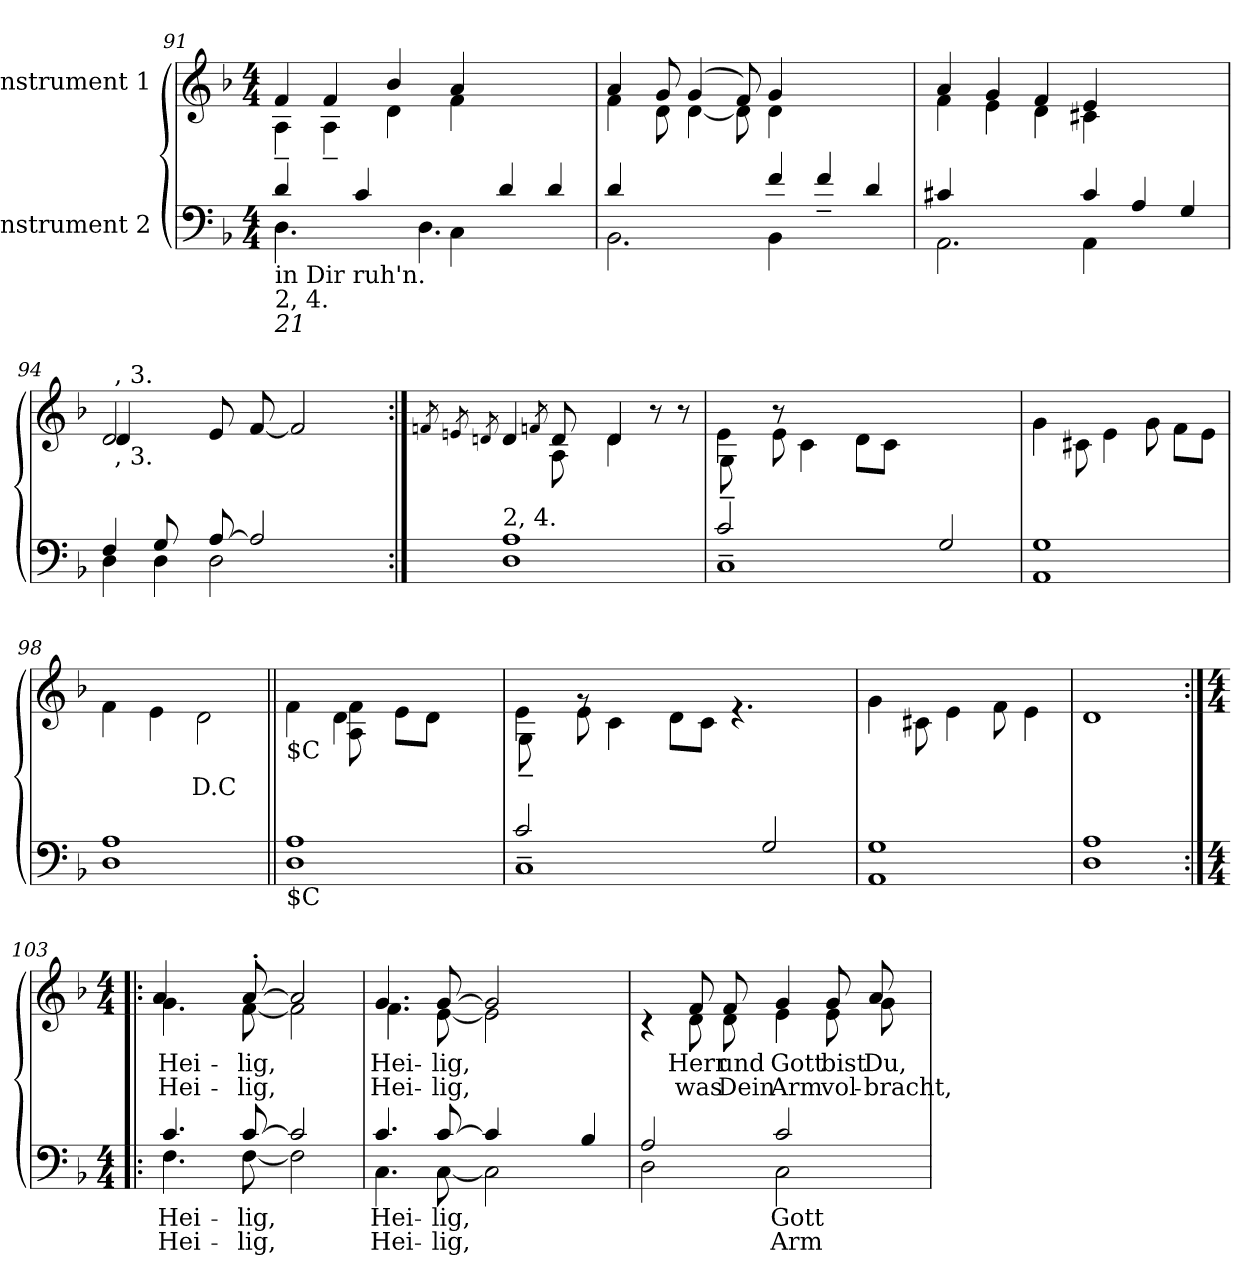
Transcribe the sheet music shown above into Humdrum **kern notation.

**kern	**text	**text	**kern	**text	**text
*part2	*part2	*part2	*part1	*part1	*part1
*staff2	*staff2	*staff2	*staff1	*staff1	*staff1
*I"Instrument 2	*	*	*I"Instrument 1	*	*
*clefF4	*	*	*clefG2	*	*
*k[b-]	*	*	*k[b-]	*	*
*F:	*	*	*F:	*	*
*M4/4	*	*	*M4/4	*	*
=91	=91	=91	=91	=91	=91
*^	*	*	*^	*	*
!LO:TX:b:t=in Dir ruh'n.	!	!	!	!	!	!	!
!LO:TX:b:t=2, 4.	!	!	!	!	!	!	!
!LO:TX:b:i:t=21	!	!	!	!	!	!	!
4.D\	4d/	.	.	4f/	4A~>\	.	.
.	2ryy	.	.	4f/	4A~>\	.	.
4c/	.	.	.	.	.	.	.
.	.	.	.	4b-/	4d\	.	.
4.D\	.	.	.	.	.	.	.
.	4C\	.	.	4a/	4f\	.	.
4d/	2ryy	.	.	2ryy	2ryy	.	.
4d/	.	.	.	.	.	.	.
=92	=92	=92	=92	=92	=92	=92	=92
2.BB-\	4d/	.	.	4a/	4f\	.	.
.	2ryy	.	.	8g/	8d\	.	.
.	.	.	.	(>4g/	[<4d\	.	.
.	.	.	.	8f/)	8d\]	.	.
4f/	4BB-\	.	.	4g/	4d\	.	.
4f~</	2ryy	.	.	2ryy	2ryy	.	.
4d/	.	.	.	.	.	.	.
=93	=93	=93	=93	=93	=93	=93	=93
2.AA\	4c#X/	.	.	4a/	4f\	.	.
.	2ryy	.	.	4g/	4e\	.	.
.	.	.	.	4f/	4d\	.	.
4c#/	4AA\	.	.	4e/	4c#X\	.	.
4A/	2ryy	.	.	2ryy	2ryy	.	.
4G/	.	.	.	.	.	.	.
=94	=94	=94	=94	=94	=94	=94	=94
*	*	*	*	*	*^	*	*
4F/	4D\	.	.	2d/	4d</	32ryy	.	.
!	!	!	!	!	!	!LO:TX:a:t=, 3.	!	!
!	!	!	!	!	!	!LO:TX:b:t=, 3.	!	!
.	.	.	.	.	.	1ryy	.	.
4D\	8G/	.	.	.	1ryy	.	.	.
.	8ryy	.	.	.	.	.	.	.
[>8A/	2D\	.	.	8e/	.	.	.	.
2A/]	.	.	.	[>8f/	.	.	.	.
.	.	.	.	2f/]	.	.	.	.
.	8ryy	.	.	.	.	.	.	.
.	.	.	.	.	.	8..ryy	.	.
8ryy	8ryy	.	.	.	.	.	.	.
*v	*v	*	*	*	*	*	*	*
*	*	*	*v	*v	*v	*	*
!!LO:LB:g=z
=95:|!	=95:|!	=95:|!	=95:|!	=95:|!	=95:|!
.	.	.	8qfn/	.	.
.	.	.	8qen/	.	.
.	.	.	8qdn/	.	.
*	*	*	*^	*	*
!LO:TX:a:t=2, 4.	!	!	!	!	!	!
1A 1D	.	.	4d/	4ryy	.	.
.	.	.	8qfn/	.	.	.
.	.	.	8d/	8A\	.	.
.	.	.	8ryy	8ryy	.	.
.	.	.	4d/	4d\	.	.
.	.	.	8ra	4ryy	.	.
.	.	.	8ra	.	.	.
=96	=96	=96	=96	=96	=96	=96
*^	*	*	*	*	*	*
1C~>	2c/	.	.	4e\	8G~>\	.	.
.	.	.	.	.	8ryy	.	.
.	.	.	.	8ra	8e\	.	.
.	.	.	.	4c\	2ryy	.	.
.	1ryy	.	.	.	.	.	.
.	.	.	.	8d\L	.	.	.
.	.	.	.	8c\J	.	.	.
.	.	.	.	2ryy	8ryy	.	.
2G/	.	.	.	.	2ryy	.	.
.	.	.	.	8ryy	.	.	.
*v	*v	*	*	*	*	*	*
*	*	*	*v	*v	*	*
=97	=97	=97	=97	=97	=97
1G 1AA	.	.	4g\	.	.
.	.	.	8c#X\	.	.
.	.	.	4e\	.	.
.	.	.	8g\	.	.
.	.	.	8f\L	.	.
.	.	.	8e\J	.	.
=98	=98	=98	=98	=98	=98
!	!	!	!	!LO:LY:b:rj	!
1A 1D	.	.	4f\	.	.
!	!	!	!	!LO:LY:b:rj	!
.	.	.	4e\	.	.
!	!	!	!	!LO:LY:b:rj	!
.	.	.	2d\	D.C	.
=99||	=99||	=99||	=99||	=99||	=99||
*	*	*	*^	*	*
!	!	!	!LO:TX:b:t=$C	!	!	!
!LO:TX:b:t=$C	!	!	!	!	!	!
1A 1D	.	.	4f\	4ryy	.	.
.	.	.	4d\	8A\ 8f\	.	.
.	.	.	.	4ryy	.	.
.	.	.	8e\L	.	.	.
.	.	.	8d\J	4.ryy	.	.
.	.	.	4ryy	.	.	.
=100	=100	=100	=100	=100	=100	=100
*^	*	*	*	*	*	*
1C~>	2c/	.	.	4e\	8G~>\	.	.
.	.	.	.	.	8ryy	.	.
.	.	.	.	8rf	8e\	.	.
.	.	.	.	4c\	4ryy	.	.
.	1ryy	.	.	.	.	.	.
.	.	.	.	8d\L	2..ryy	.	.
.	.	.	.	8c\J	.	.	.
.	.	.	.	4.rf	.	.	.
2G/	.	.	.	.	.	.	.
.	.	.	.	4ryy	.	.	.
*v	*v	*	*	*	*	*	*
*	*	*	*v	*v	*	*
=101	=101	=101	=101	=101	=101
1G 1AA	.	.	4g\	.	.
.	.	.	8c#X\	.	.
.	.	.	4e\	.	.
.	.	.	8f\	.	.
.	.	.	4e\	.	.
=102	=102	=102	=102	=102	=102
1A 1D	.	.	1d	.	.
!!LO:PB:g=z
=103:|!|:	=103:|!|:	=103:|!|:	=103:|!|:	=103:|!|:	=103:|!|:
*M4/4	*	*	*M4/4	*	*
*^	*	*	*	*	*
!	!	!LO:LY:a:rj	!LO:LY:a:rj	!	!LO:LY:b:rj	!LO:LY:b:rj
*	*	*	*	*^	*	*
4.c/	4.F\	Hei-	-Hei-	4.g\	4a/	Hei-	-Hei-
.	.	.	.	.	8ryy	.	.
!	!	!LO:LY:a:rj	!LO:LY:a:rj	!	!	!LO:LY:b:rj	!LO:LY:b:rj
[>8c/	[<8F\	-lig,	lig,	[>8a'</	[<8f\	-lig,	lig,
!	!	!LO:LY:a:rj	!LO:LY:a:rj	!	!	!LO:LY:b:rj	!LO:LY:b:rj
2c/]	2F\]	.	.	2a/]	2f\]	.	.
=104	=104	=104	=104	=104	=104	=104	=104
!	!	!LO:LY:a:rj	!LO:LY:a:rj	!	!	!LO:LY:b:rj	!LO:LY:b:rj
4.c/	4.C\	Hei-	-Hei-	4.g/	4.f\	Hei-	-Hei-
!	!	!LO:LY:a:rj	!LO:LY:a:rj	!	!	!LO:LY:b:rj	!LO:LY:b:rj
[>8c/	[<8C\	-lig,	lig,	[>8g/	[<8e\	-lig,	lig,
!	!	!LO:LY:a:rj	!LO:LY:a:rj	!	!	!LO:LY:b:rj	!LO:LY:b:rj
2C\]	4c/]	.	.	2g/]	2e\]	.	.
.	2ryy	.	.	.	.	.	.
!	!	!LO:LY:a:rj	!LO:LY:a:rj	!	!	!	!
4B-/	.	.	.	4ryy	4ryy	.	.
=105	=105	=105	=105	=105	=105	=105	=105
!	!	!LO:LY:a:rj	!LO:LY:a:rj	!	!	!	!
2A/	2D\	.	.	4rc	4ryy	.	.
!	!	!	!	!	!	!LO:LY:b:rj	!LO:LY:b:rj
.	.	.	.	8f/	8d\	Herr	was
!	!	!	!	!	!	!LO:LY:b:rj	!LO:LY:b:rj
.	.	.	.	8f/	8d\	und	Dein
!	!	!LO:LY:a:rj	!LO:LY:a:rj	!	!	!LO:LY:b:rj	!LO:LY:b:rj
2c/	2C\	Gott	Arm	4g/	4e\	Gott	Arm
!	!	!	!	!	!	!LO:LY:b:rj	!LO:LY:b:rj
.	.	.	.	8g/	8e\	bist	vol-
!	!	!	!	!	!	!LO:LY:b:rj	!LO:LY:b:rj
.	.	.	.	8a/	8g\	-Du,	bracht,
*v	*v	*	*	*	*	*	*
*	*	*	*v	*v	*	*
=	=	=	=	=	=
*-	*-	*-	*-	*-	*-
